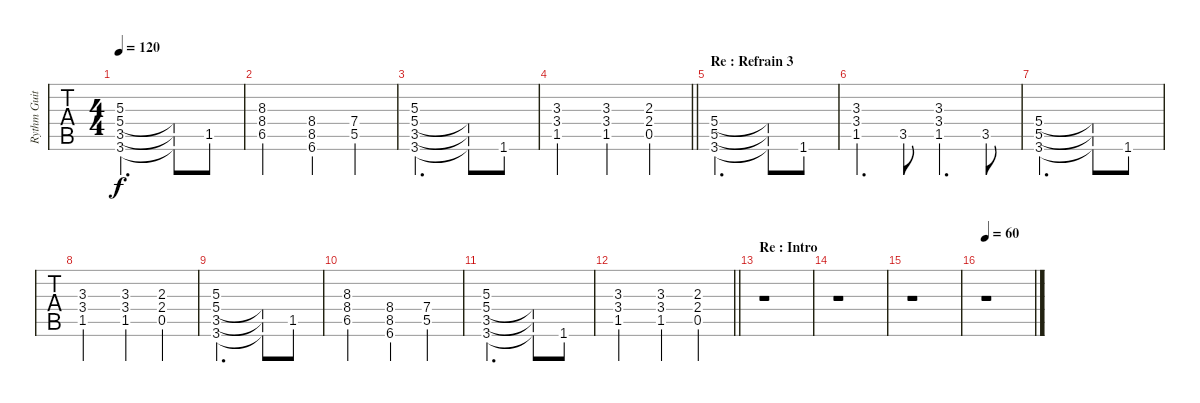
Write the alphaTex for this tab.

\track ("Rythm Guitar (Jose A. Garrido)" "Rythm Guit") {instrument distortionguitar}
\staff {tabs}
\tuning (Eb4 Bb3 Gb3 Db3 Ab2 Eb2) {hide}
\ts (4 4)
\tempo 120
\clef g2
\ks c
(5.3 5.4 3.5 3.6).2{d dy f} (5.4{t} 3.5{t} 3.6{t}).8 1.5.8 |
(8.3 8.4 6.5).2 (8.4 8.5 6.6).4 (7.4 5.5).4 |
(5.3 5.4 3.5 3.6).2{d} (5.4{t} 3.5{t} 3.6{t}).8 1.6.8 |
\barLineRight lightlight
(3.3 3.4 1.5).2 (3.3 3.4 1.5).4 (2.3 2.4 0.5).4 |
\section ("" "Re : Refrain 3")
(5.4 5.5 3.6).2{d} (5.4{t} 5.5{t} 3.6{t}).8 1.6.8 |
(3.3 3.4 1.5).4{d} 3.5.8 (3.3 3.4 1.5).4{d} 3.5.8 |
(5.4 5.5 3.6).2{d} (5.4{t} 5.5{t} 3.6{t}).8 1.6.8 |
(3.3 3.4 1.5).2 (3.3 3.4 1.5).4 (2.3 2.4 0.5).4 |
(5.3 5.4 3.5 3.6).2{d} (5.4{t} 3.5{t} 3.6{t}).8 1.5.8 |
(8.3 8.4 6.5).2 (8.4 8.5 6.6).4 (7.4 5.5).4 |
(5.3 5.4 3.5 3.6).2{d} (5.4{t} 3.5{t} 3.6{t}).8 1.6.8 |
\barLineRight lightlight
(3.3 3.4 1.5).2 (3.3 3.4 1.5).4 (2.3 2.4 0.5).4 |
\section ("" "Re : Intro")
r.1 |
r.1 |
r.1 |
\tempo 60
r.1
